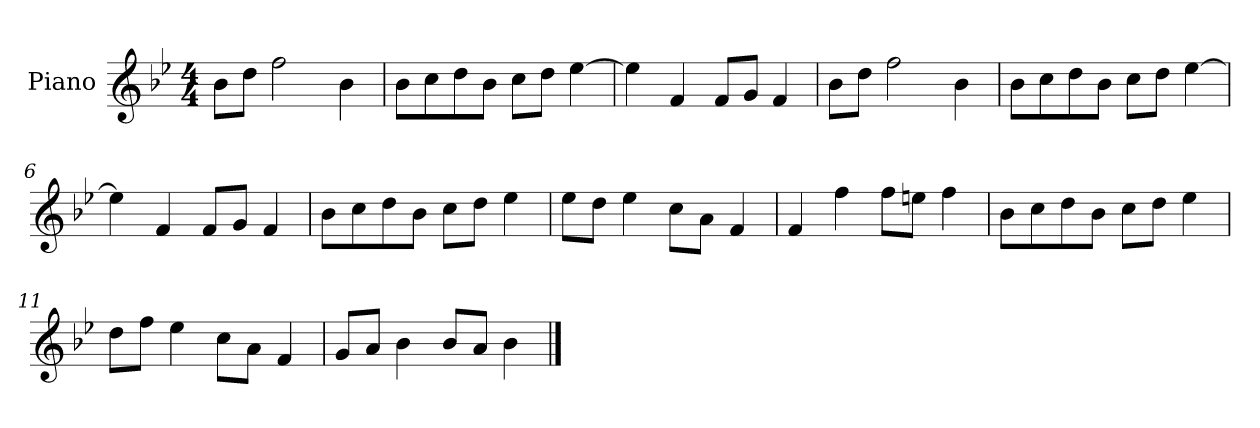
**kern
*part1
*staff1
*I"Piano
*I'P-no
*clefG2
*k[b-e-]
*M4/4
*MM90
=1
8b-\L
8dd\J
2ff\
4b-\
=2
8b-\L
8cc\
8dd\
8b-\J
8cc\L
8dd\J
[4ee-\
=3
4ee-\]
4f/
8f/L
8g/J
4f/
=4
8b-\L
8dd\J
2ff\
4b-\
=5
8b-\L
8cc\
8dd\
8b-\J
8cc\L
8dd\J
[4ee-\
=6
4ee-\]
4f/
8f/L
8g/J
4f/
!!LO:LB:g=z
=7
8b-\L
8cc\
8dd\
8b-\J
8cc\L
8dd\J
4ee-\
=8
8ee-\L
8dd\J
4ee-\
8cc\L
8a\J
4f/
=9
4f/
4ff\
8ff\L
8een\J
4ff\
=10
8b-\L
8cc\
8dd\
8b-\J
8cc\L
8dd\J
4ee-\
=11
8dd\L
8ff\J
4ee-\
8cc\L
8a\J
4f/
=12
8g/L
8a/J
4b-\
8b-/L
8a/J
4b-\
==
*-
